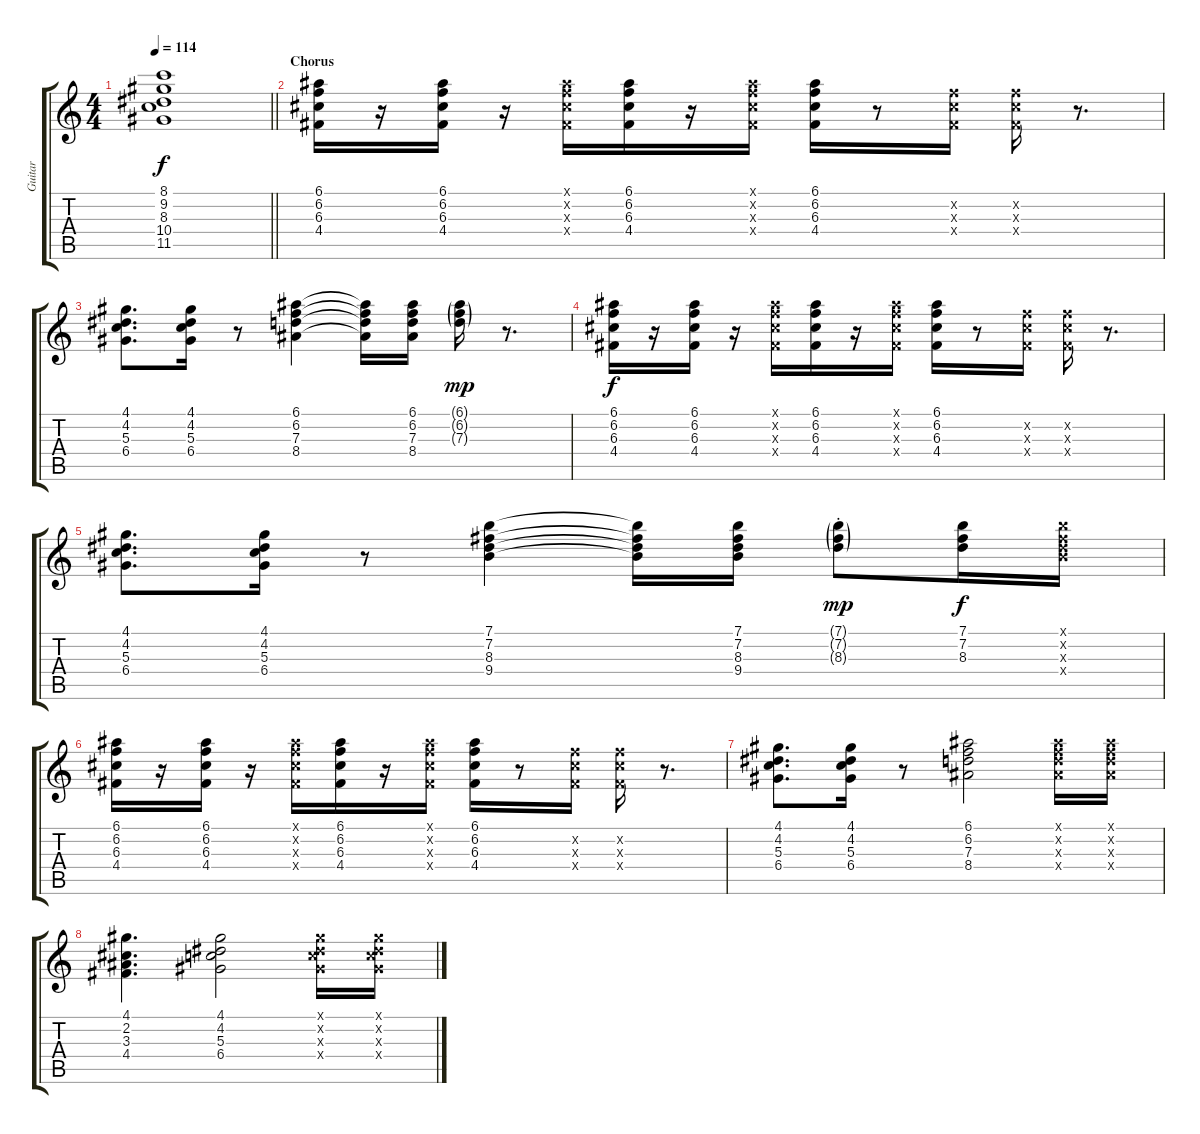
\track ("Guitar" "Guitar") {instrument electricguitarclean}
\staff {score tabs}
\tuning (E4 B3 G3 D3 A2 E2) {hide}
\ts (4 4)
\tempo 114
\clef g2
\barLineRight lightlight
\ks c
(8.1{t} 9.2{t} 8.3{t} 10.4{t} 11.5{t}).1{dy f} |
\section ("" "Chorus")
(6.1 6.2 6.3 4.4).16 r.16 (6.1 6.2 6.3 4.4).16 r.16 (6.1{x} 6.2{x} 6.3{x} 4.4{x}).16 (6.1 6.2 6.3 4.4).16 r.16 (6.1{x} 6.2{x} 6.3{x} 4.4{x}).16 (6.1 6.2 6.3 4.4).16 r.8 (6.2{x} 6.3{x} 4.4{x}).16 (6.2{x} 6.3{x} 4.4{x}).16 r.8{d} |
(4.1 4.2 5.3 6.4).8{d} (4.1 4.2 5.3 6.4).16 r.8 (6.1 6.2 7.3 8.4).4 (6.1{t} 6.2{t} 7.3{t} 8.4{t}).16 (6.1 6.2 7.3 8.4).16 (6.1{g} 6.2{g} 7.3{g}).16{dy mp} r.8{d} |
(6.1 6.2 6.3 4.4).16{dy f} r.16 (6.1 6.2 6.3 4.4).16 r.16 (6.1{x} 6.2{x} 6.3{x} 4.4{x}).16 (6.1 6.2 6.3 4.4).16 r.16 (6.1{x} 6.2{x} 6.3{x} 4.4{x}).16 (6.1 6.2 6.3 4.4).16 r.8 (6.2{x} 6.3{x} 4.4{x}).16 (6.2{x} 6.3{x} 4.4{x}).16 r.8{d} |
(4.1 4.2 5.3 6.4).8{d} (4.1 4.2 5.3 6.4).16 r.8 (7.1 7.2 8.3 9.4).4 (7.1{t} 7.2{t} 8.3{t} 9.4{t}).16 (7.1 7.2 8.3 9.4).16 (7.1{g st} 7.2{g st} 8.3{g st}).8{dy mp} (7.1 7.2 8.3).16{dy f} (7.1{x} 7.2{x} 8.3{x} 9.4{x}).16 |
(6.1 6.2 6.3 4.4).16 r.16 (6.1 6.2 6.3 4.4).16 r.16 (6.1{x} 6.2{x} 6.3{x} 4.4{x}).16 (6.1 6.2 6.3 4.4).16 r.16 (6.1{x} 6.2{x} 6.3{x} 4.4{x}).16 (6.1 6.2 6.3 4.4).16 r.8 (6.2{x} 6.3{x} 4.4{x}).16 (6.2{x} 6.3{x} 4.4{x}).16 r.8{d} |
(4.1 4.2 5.3 6.4).8{d} (4.1 4.2 5.3 6.4).16 r.8 (6.1 6.2 7.3 8.4).2 (6.1{x} 6.2{x} 7.3{x} 8.4{x}).16 (6.1{x} 6.2{x} 7.3{x} 8.4{x}).16 |
(4.1 2.2 3.3 4.4).4{d} (4.1 4.2 5.3 6.4).2 (4.1{x} 4.2{x} 5.3{x} 6.4{x}).16 (4.1{x} 4.2{x} 5.3{x} 6.4{x}).16
